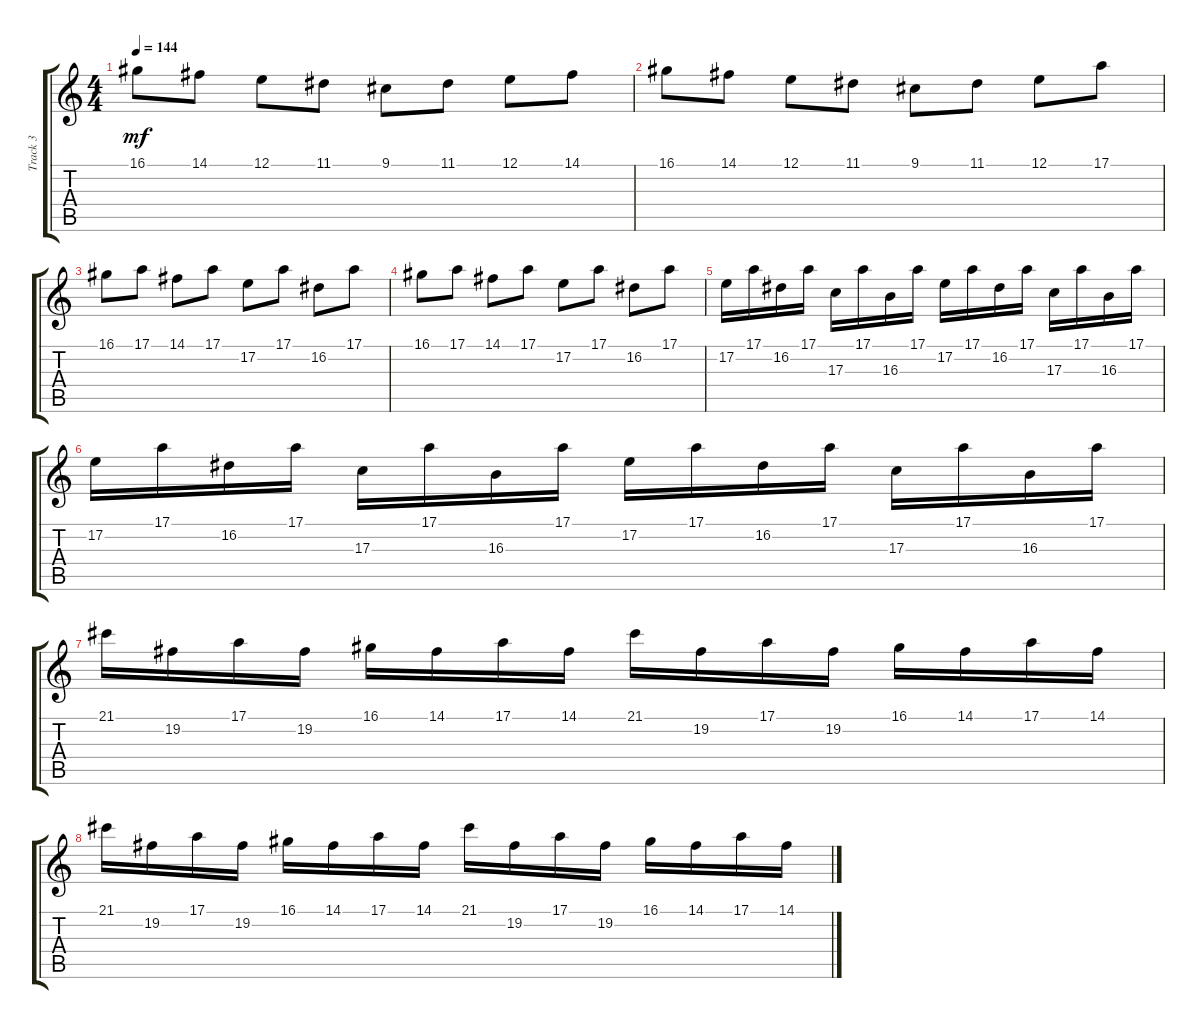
\track ("Track 3" "Track 3") {instrument stringensemble1}
\staff {score tabs}
\tuning (E4 B3 G3 D3 A2 E2) {hide}
\ts (4 4)
\tempo 144
\clef g2
\ks c
16.1.8{dy mf} 14.1.8 12.1.8 11.1.8 9.1.8 11.1.8 12.1.8 14.1.8 |
16.1.8 14.1.8 12.1.8 11.1.8 9.1.8 11.1.8 12.1.8 17.1.8 |
16.1.8 17.1.8 14.1.8 17.1.8 17.2.8 17.1.8 16.2.8 17.1.8 |
16.1.8 17.1.8 14.1.8 17.1.8 17.2.8 17.1.8 16.2.8 17.1.8 |
17.2.16 17.1.16 16.2.16 17.1.16 17.3.16 17.1.16 16.3.16 17.1.16 17.2.16 17.1.16 16.2.16 17.1.16 17.3.16 17.1.16 16.3.16 17.1.16 |
17.2.16 17.1.16 16.2.16 17.1.16 17.3.16 17.1.16 16.3.16 17.1.16 17.2.16 17.1.16 16.2.16 17.1.16 17.3.16 17.1.16 16.3.16 17.1.16 |
21.1.16 19.2.16 17.1.16 19.2.16 16.1.16 14.1.16 17.1.16 14.1.16 21.1.16 19.2.16 17.1.16 19.2.16 16.1.16 14.1.16 17.1.16 14.1.16 |
21.1.16 19.2.16 17.1.16 19.2.16 16.1.16 14.1.16 17.1.16 14.1.16 21.1.16 19.2.16 17.1.16 19.2.16 16.1.16 14.1.16 17.1.16 14.1.16
